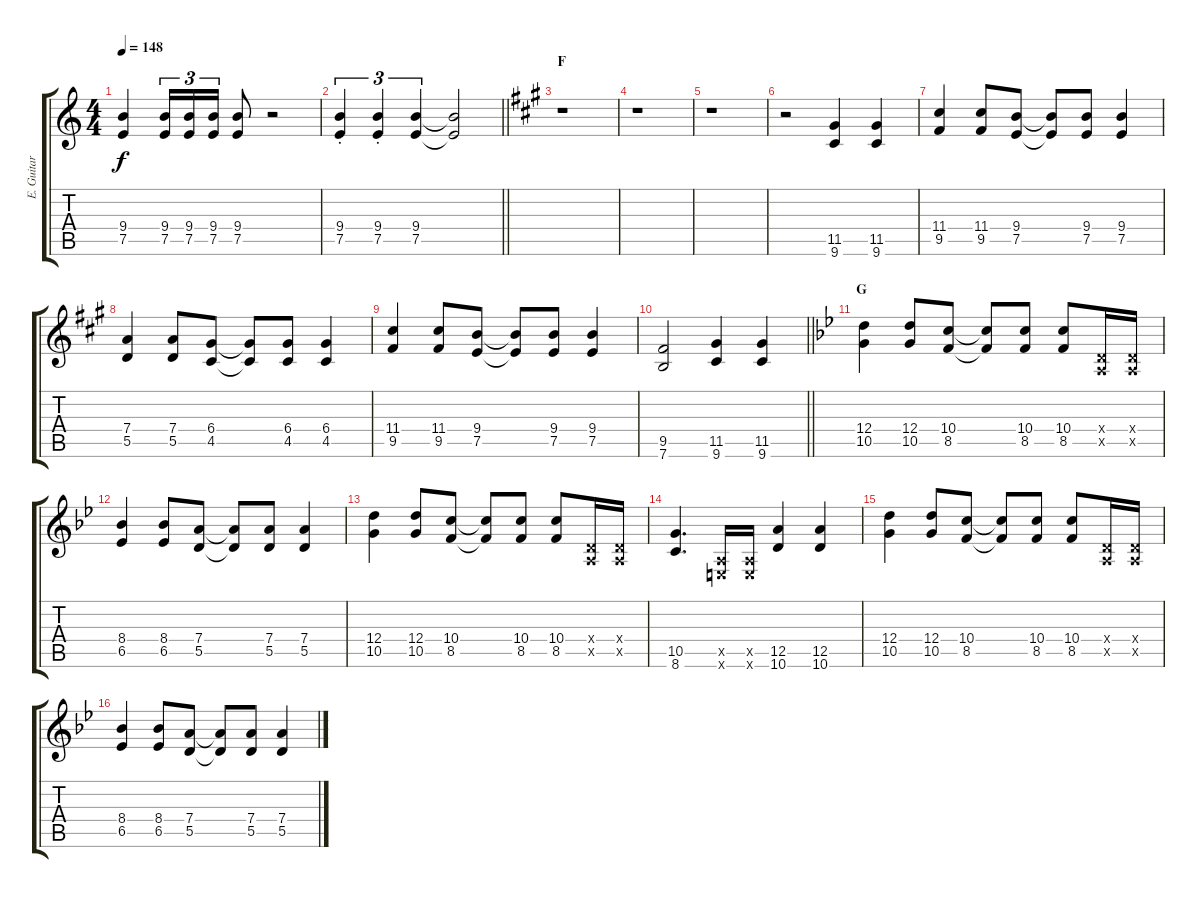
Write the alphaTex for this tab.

\track ("E. Guitar II" "E. Guitar ") {instrument overdrivenguitar}
\staff {score tabs}
\tuning (E4 B3 G3 D3 A2 E2) {hide}
\ts (4 4)
\tempo 148
\clef g2
\ks c
(9.4 7.5).4{dy f} (9.4 7.5).16{tu (3 2)} (9.4 7.5).16{tu (3 2)} (9.4 7.5).16{tu (3 2)} (9.4 7.5).8 r.2 |
\barLineRight lightlight
(9.4{st} 7.5{st}).4{tu (3 2)} (9.4{st} 7.5{st}).4{tu (3 2)} (9.4 7.5).4{tu (3 2)} (9.4{t} 7.5{t}).2 |
\section ("" "F")
\ks a
r.1 |
r.1 |
r.1 |
r.2 (11.5 9.6).4 (11.5 9.6).4 |
(11.4 9.5).4 (11.4 9.5).8 (9.4 7.5).8 (9.4{t} 7.5{t}).8 (9.4 7.5).8 (9.4 7.5).4 |
(7.4 5.5).4 (7.4 5.5).8 (6.4 4.5).8 (6.4{t} 4.5{t}).8 (6.4 4.5).8 (6.4 4.5).4 |
(11.4 9.5).4 (11.4 9.5).8 (9.4 7.5).8 (9.4{t} 7.5{t}).8 (9.4 7.5).8 (9.4 7.5).4 |
\barLineRight lightlight
(9.5 7.6).2 (11.5 9.6).4 (11.5 9.6).4 |
\section ("" "G")
\ks bb
(12.4 10.5).4 (12.4 10.5).8 (10.4 8.5).8 (10.4{t} 8.5{t}).8 (10.4 8.5).8 (10.4 8.5).8 (0.4{x} 0.5{x}).16 (0.4{x} 0.5{x}).16 |
(8.4 6.5).4 (8.4 6.5).8 (7.4 5.5).8 (7.4{t} 5.5{t}).8 (7.4 5.5).8 (7.4 5.5).4 |
(12.4 10.5).4 (12.4 10.5).8 (10.4 8.5).8 (10.4{t} 8.5{t}).8 (10.4 8.5).8 (10.4 8.5).8 (0.4{x} 0.5{x}).16 (0.4{x} 0.5{x}).16 |
(10.5 8.6).4{d} (0.5{x} 0.6{x}).16 (0.5{x} 0.6{x}).16 (12.5 10.6).4 (12.5 10.6).4 |
(12.4 10.5).4 (12.4 10.5).8 (10.4 8.5).8 (10.4{t} 8.5{t}).8 (10.4 8.5).8 (10.4 8.5).8 (0.4{x} 0.5{x}).16 (0.4{x} 0.5{x}).16 |
(8.4 6.5).4 (8.4 6.5).8 (7.4 5.5).8 (7.4{t} 5.5{t}).8 (7.4 5.5).8 (7.4 5.5).4
